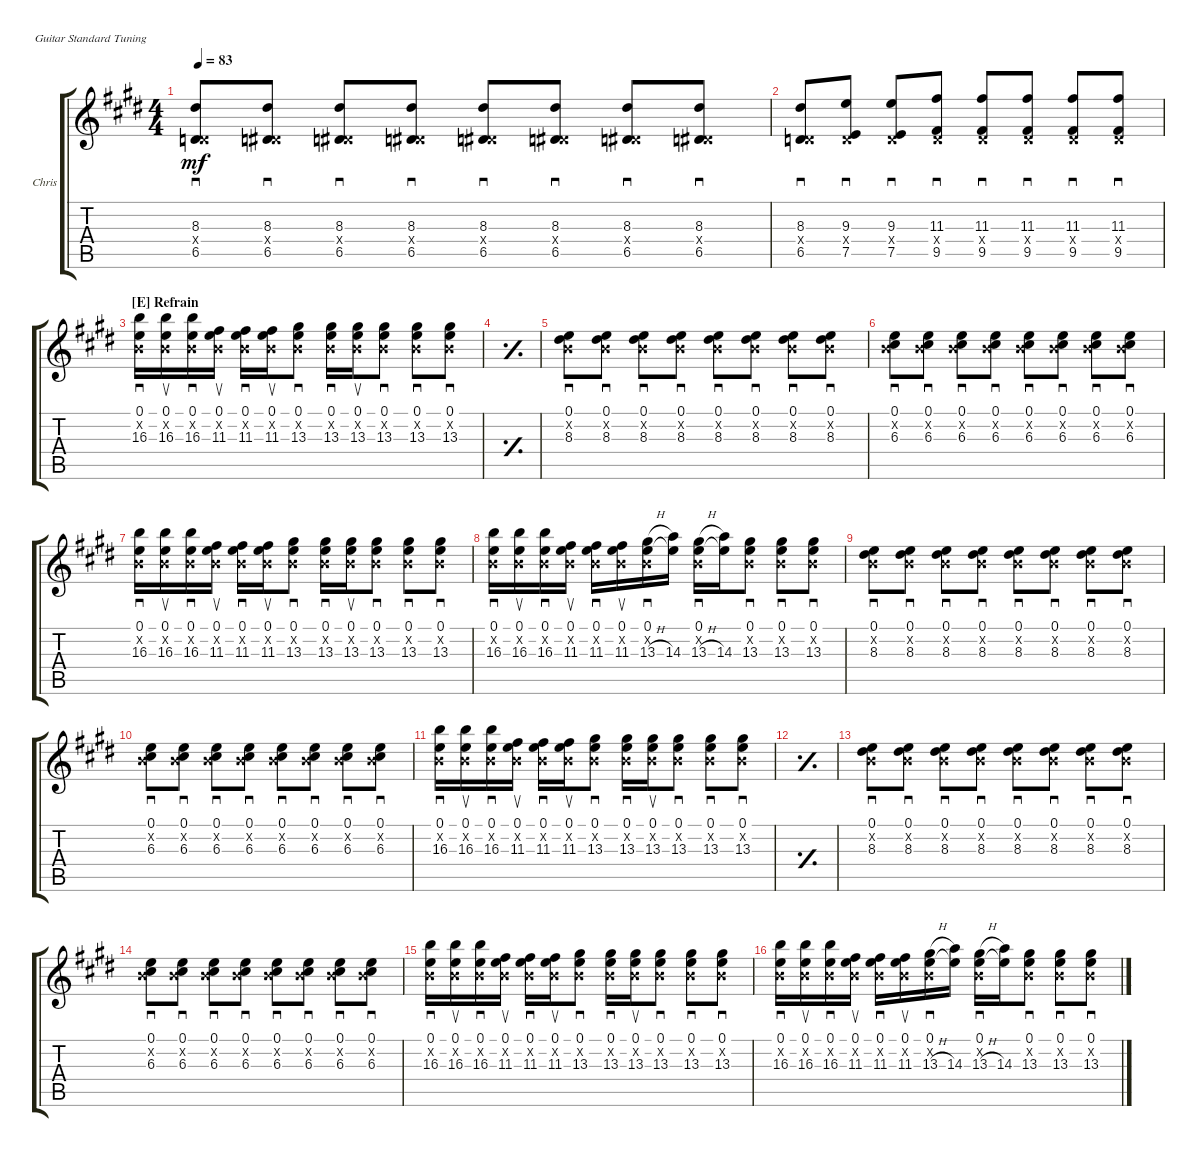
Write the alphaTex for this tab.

\defaultSystemsLayout 4
\bracketExtendMode groupsimilarinstruments
\firstSystemTrackNameOrientation horizontal
\otherSystemsTrackNameOrientation horizontal
\track ("Guitar II - Chris Shiflett" "Chris") {instrument overdrivenguitar}
\staff {score tabs}
\tuning (E4 B3 G3 D3 A2 E2)
\ts (4 4)
\tempo 83
\clef g2
\ks e
(6.5 8.3 0.4{x}).8{sd dy mf} (6.5 8.3 0.4{x}).8{sd} (6.5 8.3 0.4{x}).8{sd} (6.5 8.3 0.4{x}).8{sd} (6.5 8.3 0.4{x}).8{sd} (6.5 8.3 0.4{x}).8{sd} (6.5 8.3 0.4{x}).8{sd} (6.5 8.3 0.4{x}).8{sd} |
(6.5 8.3 0.4{x}).8{sd} (7.5 9.3 0.4{x}).8{sd} (7.5 9.3 0.4{x}).8{sd} (11.3 9.5 0.4{x}).8{sd} (11.3 9.5 0.4{x}).8{sd} (11.3 9.5 0.4{x}).8{sd} (11.3 9.5 0.4{x}).8{sd} (11.3 9.5 0.4{x}).8{sd} |
\section ("E" "Refrain")
(0.1 0.2{x} 16.3).16{sd} (0.1 0.2{x} 16.3).16{su} (0.1 0.2{x} 16.3).16{sd} (0.1 0.2{x} 11.3).16{su} (0.1 0.2{x} 11.3).16{sd} (0.1 0.2{x} 11.3).16{su} (0.1 0.2{x} 13.3).8{sd} (0.1 0.2{x} 13.3).16{sd} (0.1 0.2{x} 13.3).16{su} (0.1 0.2{x} 13.3).8{sd} (0.1 0.2{x} 13.3).8{sd} (0.1 0.2{x} 13.3).8{sd} |
\simile simple
|
\simile none
(0.1 0.2{x} 8.3).8{sd} (0.1 0.2{x} 8.3).8{sd} (0.1 0.2{x} 8.3).8{sd} (0.1 0.2{x} 8.3).8{sd} (0.1 0.2{x} 8.3).8{sd} (0.1 0.2{x} 8.3).8{sd} (0.1 0.2{x} 8.3).8{sd} (0.1 0.2{x} 8.3).8{sd} |
(6.3 0.2{x} 0.1).8{sd} (6.3 0.2{x} 0.1).8{sd} (6.3 0.2{x} 0.1).8{sd} (6.3 0.2{x} 0.1).8{sd} (6.3 0.2{x} 0.1).8{sd} (6.3 0.2{x} 0.1).8{sd} (6.3 0.2{x} 0.1).8{sd} (6.3 0.2{x} 0.1).8{sd} |
(0.1 0.2{x} 16.3).16{sd} (0.1 0.2{x} 16.3).16{su} (0.1 0.2{x} 16.3).16{sd} (0.1 0.2{x} 11.3).16{su} (0.1 0.2{x} 11.3).16{sd} (0.1 0.2{x} 11.3).16{su} (0.1 0.2{x} 13.3).8{sd} (0.1 0.2{x} 13.3).16{sd} (0.1 0.2{x} 13.3).16{su} (0.1 0.2{x} 13.3).8{sd} (0.1 0.2{x} 13.3).8{sd} (0.1 0.2{x} 13.3).8{sd} |
(0.1 0.2{x} 16.3).16{sd} (0.1 0.2{x} 16.3).16{su} (0.1 0.2{x} 16.3).16{sd} (0.1 0.2{x} 11.3).16{su} (0.1 0.2{x} 11.3).16{sd} (0.1 0.2{x} 11.3).16{su} (0.1 0.2{x} 13.3{h}).16{sd} (14.3 0.1{t}).16 (13.3{h} 0.1 0.2{x}).16{sd} (14.3 0.1{t}).16 (0.1 0.2{x} 13.3).8{sd} (0.1 0.2{x} 13.3).8{sd} (0.1 0.2{x} 13.3).8{sd} |
(0.1 0.2{x} 8.3).8{sd} (0.1 0.2{x} 8.3).8{sd} (0.1 0.2{x} 8.3).8{sd} (0.1 0.2{x} 8.3).8{sd} (0.1 0.2{x} 8.3).8{sd} (0.1 0.2{x} 8.3).8{sd} (0.1 0.2{x} 8.3).8{sd} (0.1 0.2{x} 8.3).8{sd} |
(6.3 0.2{x} 0.1).8{sd} (6.3 0.2{x} 0.1).8{sd} (6.3 0.2{x} 0.1).8{sd} (6.3 0.2{x} 0.1).8{sd} (6.3 0.2{x} 0.1).8{sd} (6.3 0.2{x} 0.1).8{sd} (6.3 0.2{x} 0.1).8{sd} (6.3 0.2{x} 0.1).8{sd} |
(0.1 0.2{x} 16.3).16{sd} (0.1 0.2{x} 16.3).16{su} (0.1 0.2{x} 16.3).16{sd} (0.1 0.2{x} 11.3).16{su} (0.1 0.2{x} 11.3).16{sd} (0.1 0.2{x} 11.3).16{su} (0.1 0.2{x} 13.3).8{sd} (0.1 0.2{x} 13.3).16{sd} (0.1 0.2{x} 13.3).16{su} (0.1 0.2{x} 13.3).8{sd} (0.1 0.2{x} 13.3).8{sd} (0.1 0.2{x} 13.3).8{sd} |
\simile simple
|
\simile none
(0.1 0.2{x} 8.3).8{sd} (0.1 0.2{x} 8.3).8{sd} (0.1 0.2{x} 8.3).8{sd} (0.1 0.2{x} 8.3).8{sd} (0.1 0.2{x} 8.3).8{sd} (0.1 0.2{x} 8.3).8{sd} (0.1 0.2{x} 8.3).8{sd} (0.1 0.2{x} 8.3).8{sd} |
(6.3 0.2{x} 0.1).8{sd} (6.3 0.2{x} 0.1).8{sd} (6.3 0.2{x} 0.1).8{sd} (6.3 0.2{x} 0.1).8{sd} (6.3 0.2{x} 0.1).8{sd} (6.3 0.2{x} 0.1).8{sd} (6.3 0.2{x} 0.1).8{sd} (6.3 0.2{x} 0.1).8{sd} |
(0.1 0.2{x} 16.3).16{sd} (0.1 0.2{x} 16.3).16{su} (0.1 0.2{x} 16.3).16{sd} (0.1 0.2{x} 11.3).16{su} (0.1 0.2{x} 11.3).16{sd} (0.1 0.2{x} 11.3).16{su} (0.1 0.2{x} 13.3).8{sd} (0.1 0.2{x} 13.3).16{sd} (0.1 0.2{x} 13.3).16{su} (0.1 0.2{x} 13.3).8{sd} (0.1 0.2{x} 13.3).8{sd} (0.1 0.2{x} 13.3).8{sd} |
(0.1 0.2{x} 16.3).16{sd} (0.1 0.2{x} 16.3).16{su} (0.1 0.2{x} 16.3).16{sd} (0.1 0.2{x} 11.3).16{su} (0.1 0.2{x} 11.3).16{sd} (0.1 0.2{x} 11.3).16{su} (0.1 0.2{x} 13.3{h}).16{sd} (14.3 0.1{t}).16 (13.3{h} 0.1 0.2{x}).16{sd} (14.3 0.1{t}).16 (0.1 0.2{x} 13.3).8{sd} (0.1 0.2{x} 13.3).8{sd} (0.1 0.2{x} 13.3).8{sd}
